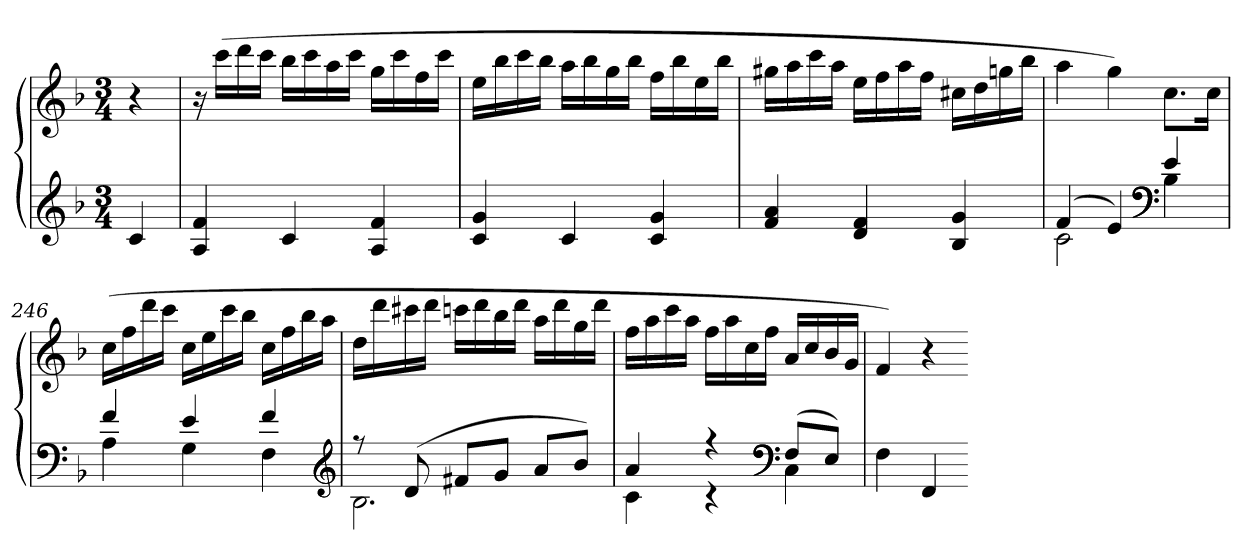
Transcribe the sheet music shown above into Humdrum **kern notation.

**kern	**kern
*part1	*part1
*staff2	*staff1
*clefG2	*clefG2
*k[b-]	*k[b-]
*M3/4	*M3/4
=	=
4c	4r
=242	=242
4A 4f	16r
.	(16cccLL
.	16ddd
.	16cccJJ
4c	16bb-LL
.	16ccc
.	16aa
.	16cccJJ
4A 4f	16ggLL
.	16ccc
.	16ff
.	16cccJJ
=243	=243
4c 4g	16eeLL
.	16bb-
.	16ccc
.	16bb-JJ
4c	16aaLL
.	16bb-
.	16gg
.	16bb-JJ
4c 4g	16ffLL
.	16bb-
.	16ee
.	16bb-JJ
=244	=244
4f 4a	16gg#XLL
.	16aa
.	16ccc
.	16aaJJ
4d 4f	16eeLL
.	16ff
.	16aa
.	16ffJJ
4B- 4g	16cc#XLL
.	16dd
.	16ggn
.	16bb-JJ
=245	=245
*^	*
(4f	2c	4aa
4e)	.	4gg)
*clefF4	*	*
4e	4B-	8.ccL
.	.	16ccJk
=246	=246	=246
4f	4A	(16ccLL
.	.	16ff
.	.	16ddd
.	.	16cccJJ
4e	4G	16ccLL
.	.	16ee
.	.	16ccc
.	.	16bb-JJ
4f	4F	16ccLL
.	.	16ff
.	.	16bb-
.	.	16aaJJ
*clefG2	*	*
=247	=247	=247
8r	2.B-	16ddLL
.	.	16ddd
(8d	.	16ccc#X
.	.	16dddJJ
8f#XL	.	16cccnLL
.	.	16ddd
8gJ	.	16bb-
.	.	16dddJJ
8aL	.	16aaLL
.	.	16ddd
8b-J)	.	16gg
.	.	16dddJJ
=248	=248	=248
4a	4c	16ffLL
.	.	16aa
.	.	16ccc
.	.	16aaJJ
4r	4r	16ffLL
.	.	16aa
.	.	16cc
.	.	16ffJJ
*clefF4	*	*
(8FL	4C	16aLL
.	.	16cc
8EJ)	.	16b-
.	.	16gJJ
*v	*v	*
=249	=249
4F	4f)
4FF	4r
=-	=-
*-	*-
